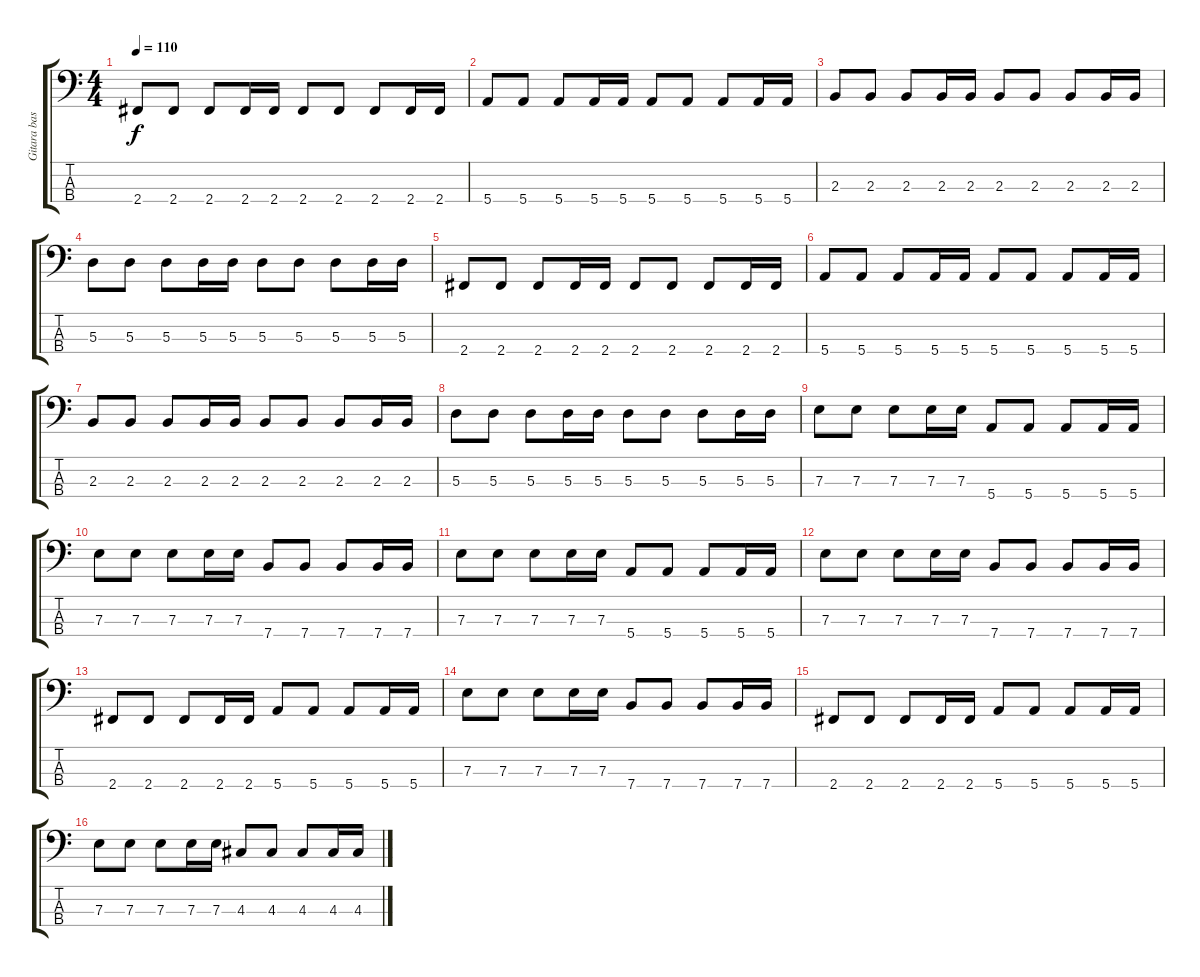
\track ("Gitara basowa" "Gitara bas") {instrument electricbassfinger}
\staff {score tabs}
\tuning (G2 D2 A1 E1) {hide}
\ts (4 4)
\tempo 110
\clef f4
\ks c
2.4.8{dy f} 2.4.8 2.4.8 2.4.16 2.4.16 2.4.8 2.4.8 2.4.8 2.4.16 2.4.16 |
5.4.8 5.4.8 5.4.8 5.4.16 5.4.16 5.4.8 5.4.8 5.4.8 5.4.16 5.4.16 |
2.3.8 2.3.8 2.3.8 2.3.16 2.3.16 2.3.8 2.3.8 2.3.8 2.3.16 2.3.16 |
5.3.8 5.3.8 5.3.8 5.3.16 5.3.16 5.3.8 5.3.8 5.3.8 5.3.16 5.3.16 |
2.4.8 2.4.8 2.4.8 2.4.16 2.4.16 2.4.8 2.4.8 2.4.8 2.4.16 2.4.16 |
5.4.8 5.4.8 5.4.8 5.4.16 5.4.16 5.4.8 5.4.8 5.4.8 5.4.16 5.4.16 |
2.3.8 2.3.8 2.3.8 2.3.16 2.3.16 2.3.8 2.3.8 2.3.8 2.3.16 2.3.16 |
5.3.8 5.3.8 5.3.8 5.3.16 5.3.16 5.3.8 5.3.8 5.3.8 5.3.16 5.3.16 |
7.3.8 7.3.8 7.3.8 7.3.16 7.3.16 5.4.8 5.4.8 5.4.8 5.4.16 5.4.16 |
7.3.8 7.3.8 7.3.8 7.3.16 7.3.16 7.4.8 7.4.8 7.4.8 7.4.16 7.4.16 |
7.3.8 7.3.8 7.3.8 7.3.16 7.3.16 5.4.8 5.4.8 5.4.8 5.4.16 5.4.16 |
7.3.8 7.3.8 7.3.8 7.3.16 7.3.16 7.4.8 7.4.8 7.4.8 7.4.16 7.4.16 |
2.4.8 2.4.8 2.4.8 2.4.16 2.4.16 5.4.8 5.4.8 5.4.8 5.4.16 5.4.16 |
7.3.8 7.3.8 7.3.8 7.3.16 7.3.16 7.4.8 7.4.8 7.4.8 7.4.16 7.4.16 |
2.4.8 2.4.8 2.4.8 2.4.16 2.4.16 5.4.8 5.4.8 5.4.8 5.4.16 5.4.16 |
7.3.8 7.3.8 7.3.8 7.3.16 7.3.16 4.3.8 4.3.8 4.3.8 4.3.16 4.3.16
